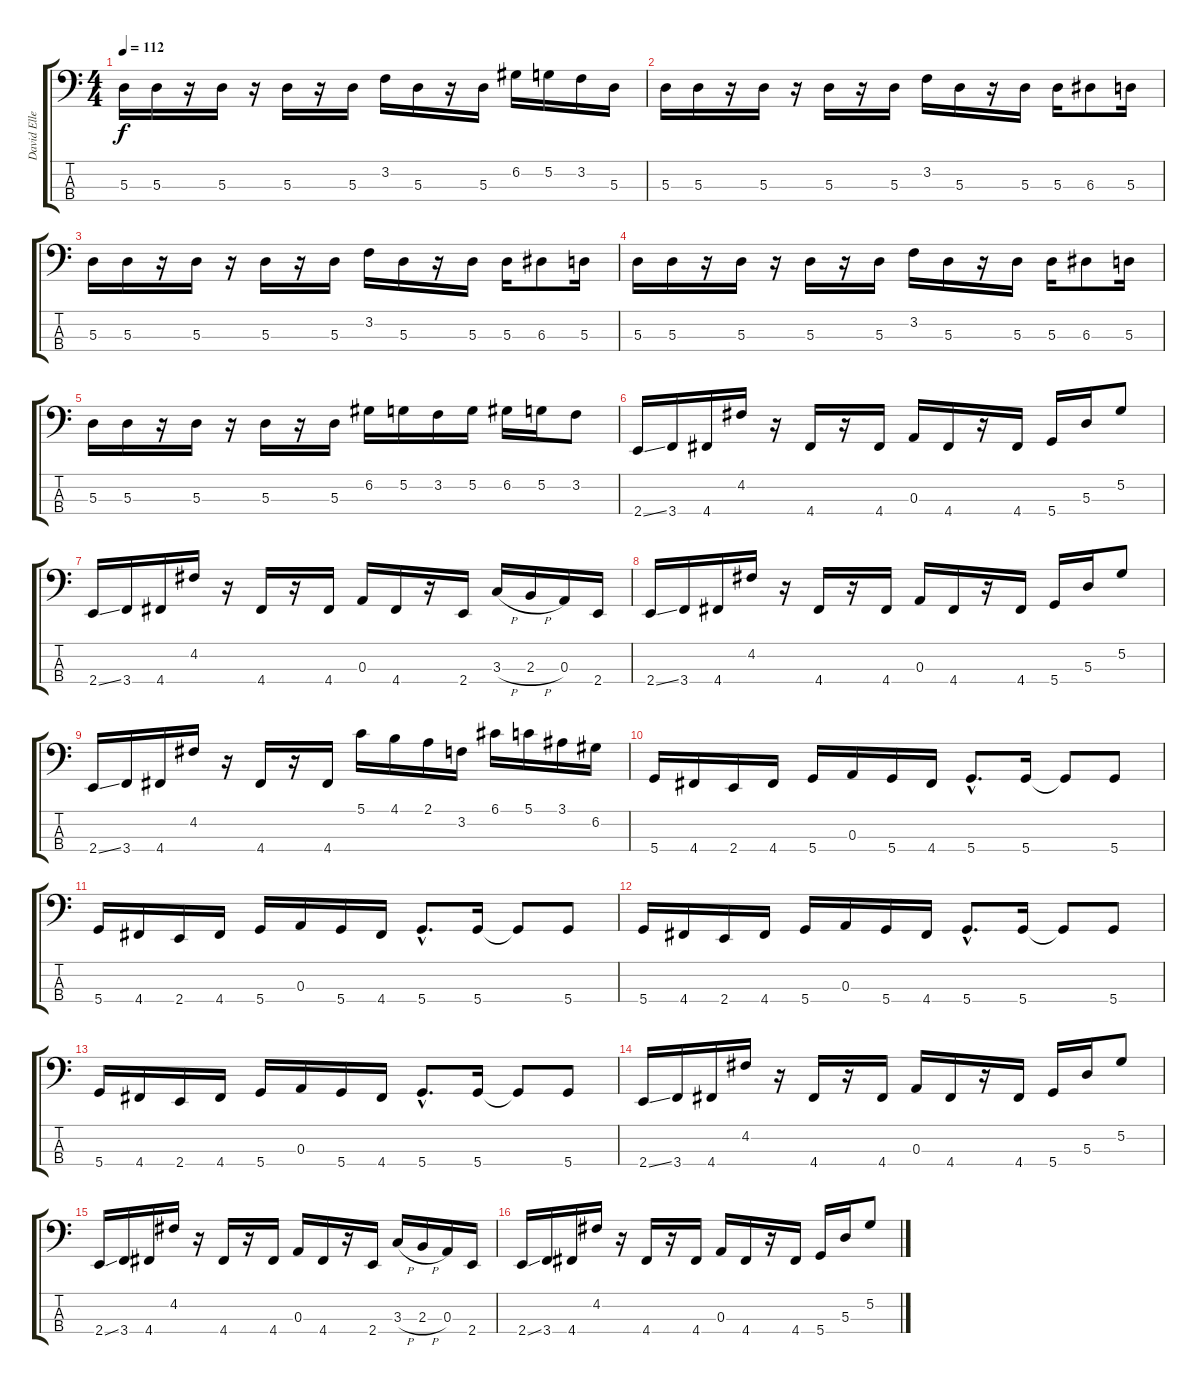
\track ("David Ellefson" "David Elle") {instrument electricbasspick}
\staff {score tabs}
\tuning (G2 D2 A1 D1) {hide}
\ts (4 4)
\tempo 112
\clef f4
\ks c
5.3.16{dy f} 5.3.16 r.16 5.3.16 r.16 5.3.16 r.16 5.3.16 3.2.16 5.3.16 r.16 5.3.16 6.2.16 5.2.16 3.2.16 5.3.16 |
5.3.16 5.3.16 r.16 5.3.16 r.16 5.3.16 r.16 5.3.16 3.2.16 5.3.16 r.16 5.3.16 5.3.16 6.3.8 5.3.16 |
5.3.16 5.3.16 r.16 5.3.16 r.16 5.3.16 r.16 5.3.16 3.2.16 5.3.16 r.16 5.3.16 5.3.16 6.3.8 5.3.16 |
5.3.16 5.3.16 r.16 5.3.16 r.16 5.3.16 r.16 5.3.16 3.2.16 5.3.16 r.16 5.3.16 5.3.16 6.3.8 5.3.16 |
5.3.16 5.3.16 r.16 5.3.16 r.16 5.3.16 r.16 5.3.16 6.2.16 5.2.16 3.2.16 5.2.16 6.2.16 5.2.16 3.2.8 |
2.4{ss}.16 3.4.16 4.4.16 4.2.16 r.16 4.4.16 r.16 4.4.16 0.3.16 4.4.16 r.16 4.4.16 5.4.16 5.3.16 5.2.8 |
2.4{ss}.16 3.4.16 4.4.16 4.2.16 r.16 4.4.16 r.16 4.4.16 0.3.16 4.4.16 r.16 2.4.16 3.3{h}.16 2.3{h}.16 0.3.16 2.4.16 |
2.4{ss}.16 3.4.16 4.4.16 4.2.16 r.16 4.4.16 r.16 4.4.16 0.3.16 4.4.16 r.16 4.4.16 5.4.16 5.3.16 5.2.8 |
2.4{ss}.16 3.4.16 4.4.16 4.2.16 r.16 4.4.16 r.16 4.4.16 5.1.16 4.1.16 2.1.16 3.2.16 6.1.16 5.1.16 3.1.16 6.2.16 |
5.4.16 4.4.16 2.4.16 4.4.16 5.4.16 0.3.16 5.4.16 4.4.16 5.4{hac}.8{d} 5.4.16 5.4{t}.8 5.4.8 |
5.4.16 4.4.16 2.4.16 4.4.16 5.4.16 0.3.16 5.4.16 4.4.16 5.4{hac}.8{d} 5.4.16 5.4{t}.8 5.4.8 |
5.4.16 4.4.16 2.4.16 4.4.16 5.4.16 0.3.16 5.4.16 4.4.16 5.4{hac}.8{d} 5.4.16 5.4{t}.8 5.4.8 |
5.4.16 4.4.16 2.4.16 4.4.16 5.4.16 0.3.16 5.4.16 4.4.16 5.4{hac}.8{d} 5.4.16 5.4{t}.8 5.4.8 |
2.4{ss}.16 3.4.16 4.4.16 4.2.16 r.16 4.4.16 r.16 4.4.16 0.3.16 4.4.16 r.16 4.4.16 5.4.16 5.3.16 5.2.8 |
2.4{ss}.16 3.4.16 4.4.16 4.2.16 r.16 4.4.16 r.16 4.4.16 0.3.16 4.4.16 r.16 2.4.16 3.3{h}.16 2.3{h}.16 0.3.16 2.4.16 |
2.4{ss}.16 3.4.16 4.4.16 4.2.16 r.16 4.4.16 r.16 4.4.16 0.3.16 4.4.16 r.16 4.4.16 5.4.16 5.3.16 5.2.8
